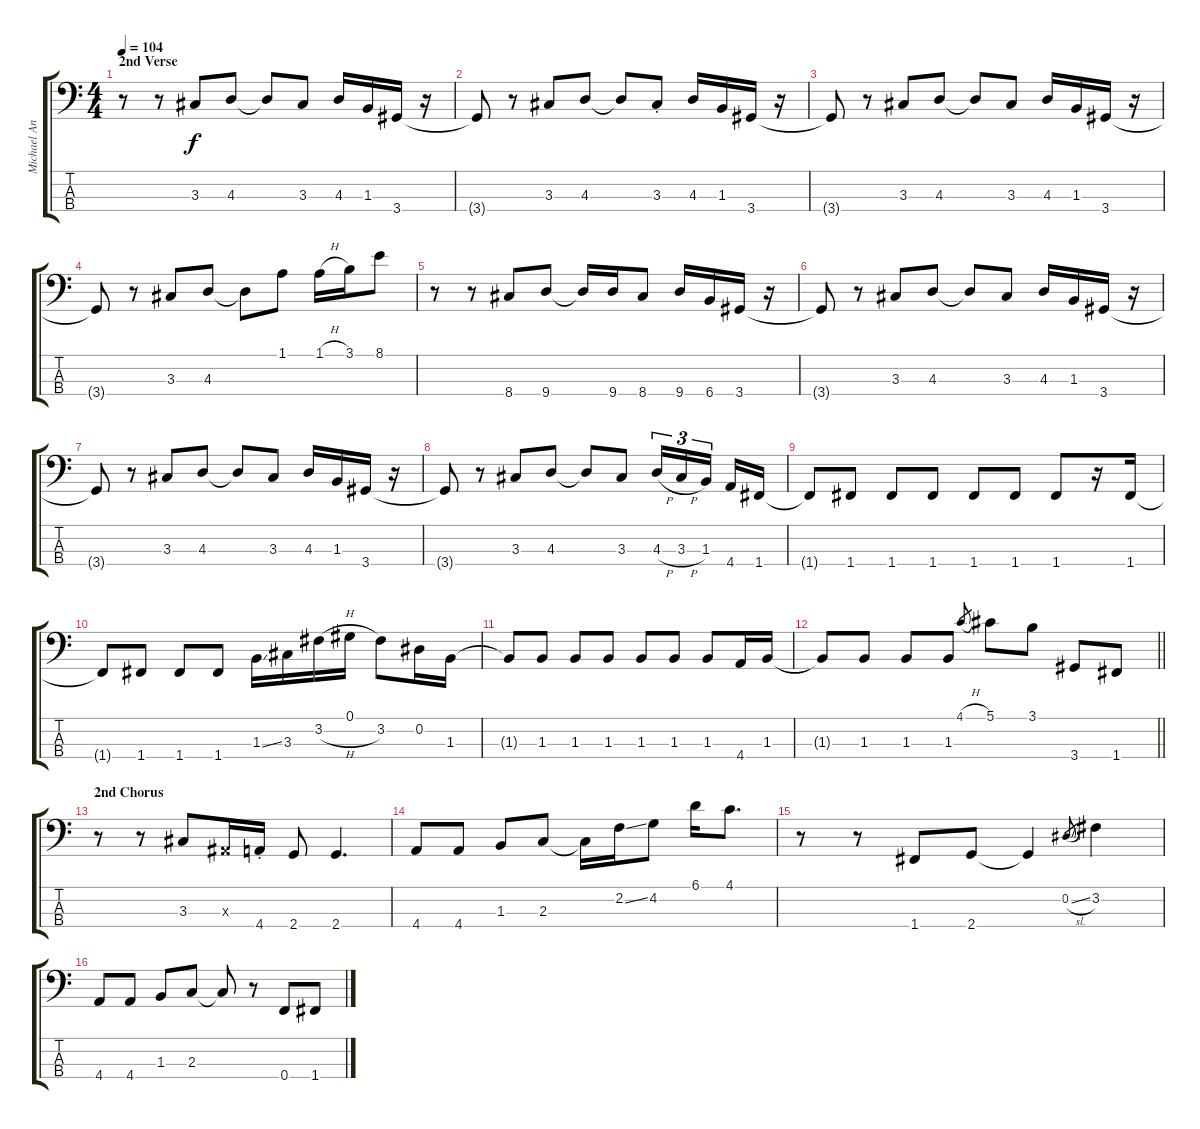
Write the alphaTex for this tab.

\track ("Michael Anthony" "Michael An") {instrument electricbasspick}
\staff {score tabs}
\tuning (Ab2 Eb2 Bb1 F1) {hide}
\ts (4 4)
\section ("" "2nd Verse")
\tempo 104
\clef f4
\ks c
r.8{dy f} r.8 3.3.8 4.3.8 4.3{t}.8 3.3.8 4.3.16 1.3.16 3.4.16 r.16 |
3.4{t}.8 r.8 3.3.8 4.3.8 4.3{t}.8 3.3{st}.8 4.3.16 1.3.16 3.4.16 r.16 |
3.4{t}.8 r.8 3.3.8 4.3.8 4.3{t}.8 3.3.8 4.3.16 1.3.16 3.4.16 r.16 |
3.4{t}.8 r.8 3.3.8 4.3.8 4.3{t}.8 1.1.8 1.1{h}.16 3.1.16 8.1.8 |
r.8 r.8 8.4.8 9.4.8 9.4{t}.16 9.4.16 8.4.8 9.4.16 6.4.16 3.4.16 r.16 |
3.4{t}.8 r.8 3.3.8 4.3.8 4.3{t}.8 3.3.8 4.3.16 1.3.16 3.4.16 r.16 |
3.4{t}.8 r.8 3.3.8 4.3.8 4.3{t}.8 3.3.8 4.3.16 1.3.16 3.4.16 r.16 |
3.4{t}.8 r.8 3.3.8 4.3.8 4.3{t}.8 3.3.8 4.3{h}.16{tu (3 2)} 3.3{h}.16{tu (3 2)} 1.3.16{tu (3 2) beam splitsecondary} 4.4.16 1.4.16 |
1.4{t}.8 1.4.8 1.4.8 1.4.8 1.4.8 1.4.8 1.4.8 r.16 1.4.16 |
1.4{t}.8 1.4.8 1.4.8 1.4.8 1.3{ss}.16 3.3.16 3.2{h}.16 0.1.16 3.2.8 0.2.16 1.3.16 |
1.3{t}.8 1.3.8 1.3.8 1.3.8 1.3.8 1.3.8 1.3.8 4.4.16 1.3.16 |
\barLineRight lightlight
1.3{t}.8 1.3.8 1.3.8 1.3.8 4.1{h}.8{gr} 5.1.8 3.1.8 3.4.8 1.4.8 |
\section ("" "2nd Chorus")
r.8 r.8 3.3.8 0.3{x}.16 4.4{st}.16 2.4.8 2.4.4{d} |
4.4.8 4.4.8 1.3.8 2.3.8 2.3{t}.16 2.2{ss}.16 4.2.8 6.1.16 4.1.8{d} |
r.8 r.8 1.4.8 2.4.8 2.4{t}.4 0.2{sl}.8{gr} 3.2.4 |
4.4.8 4.4.8 1.3.8 2.3.8 2.3{t}.8 r.8 0.4.8 1.4.8
